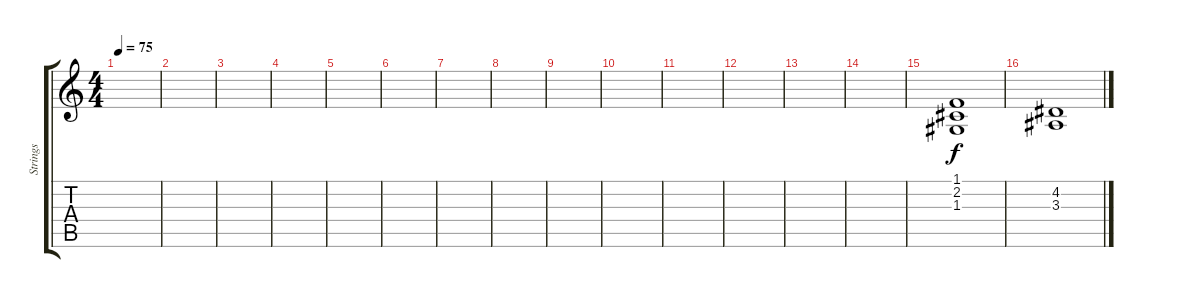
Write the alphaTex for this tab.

\track ("Strings" "Strings") {instrument violin}
\staff {score tabs}
\tuning (E4 B3 G3 D3 A2 E2) {hide}
\ts (4 4)
\tempo 75
\clef g2
\ks c
|
|
|
|
|
|
|
|
|
|
|
|
|
|
(1.1 2.2 1.3).1 |
(4.2 3.3).1
